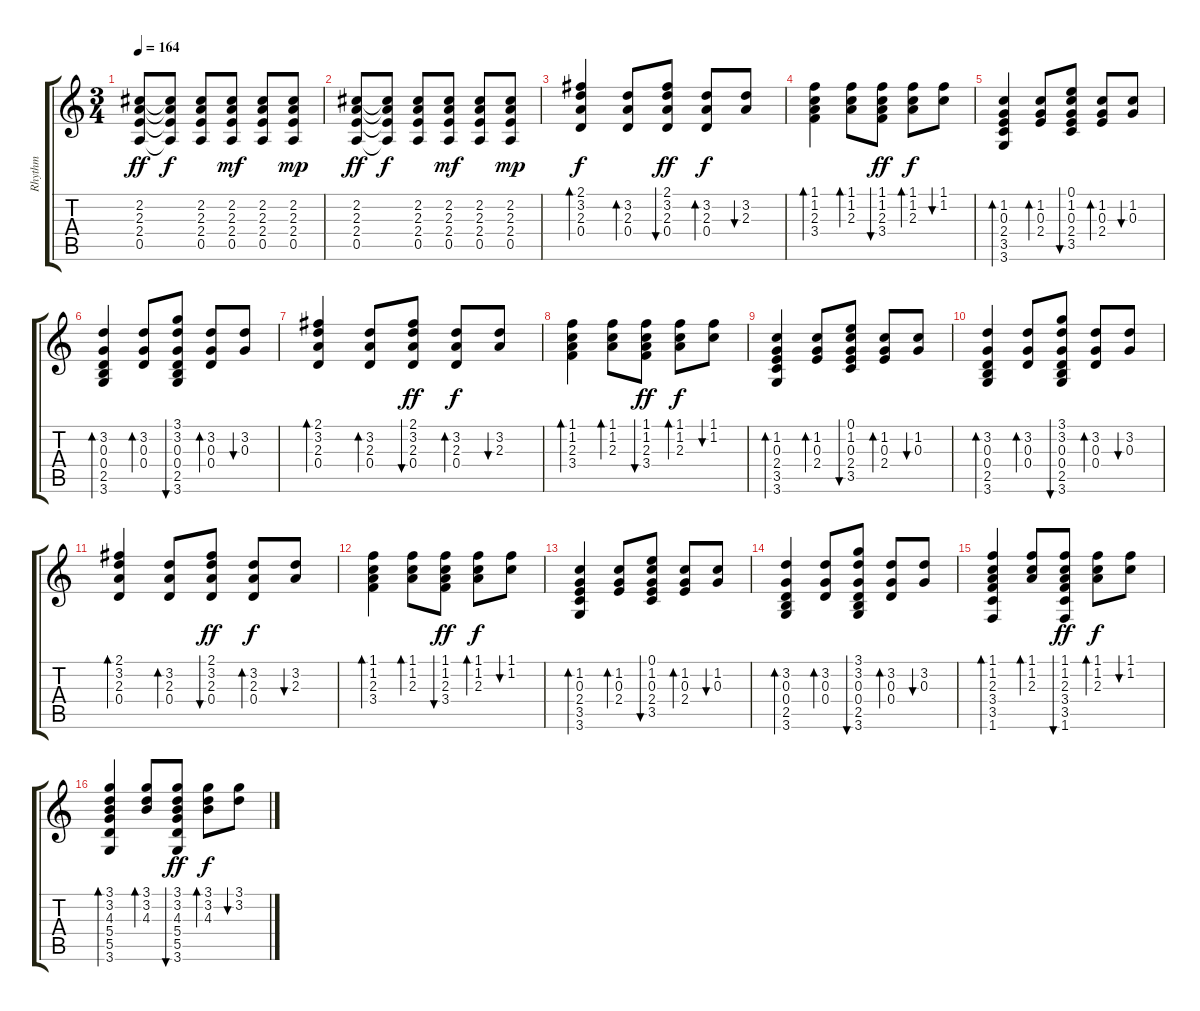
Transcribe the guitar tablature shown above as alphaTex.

\track ("Rhythm" "Rhythm") {instrument electricguitarjazz}
\staff {score tabs}
\tuning (E4 B3 G3 D3 A2 E2) {hide}
\ts (3 4)
\tempo 164
\clef g2
\ks c
(2.2 2.3 2.4 0.5).8{dy ff} (2.2{t} 2.3{t} 2.4{t} 0.5{t}).8{dy f} (2.2 2.3 2.4 0.5).8 (2.2 2.3 2.4 0.5).8{dy mf} (2.2 2.3 2.4 0.5).8 (2.2 2.3 2.4 0.5).8{dy mp} |
(2.2 2.3 2.4 0.5).8{dy ff} (2.2{t} 2.3{t} 2.4{t} 0.5{t}).8{dy f} (2.2 2.3 2.4 0.5).8 (2.2 2.3 2.4 0.5).8{dy mf} (2.2 2.3 2.4 0.5).8 (2.2 2.3 2.4 0.5).8{dy mp} |
(2.1 3.2 2.3 0.4).4{bd 60 dy f} (3.2 2.3 0.4).8{bd 30} (2.1 3.2 2.3 0.4).8{bu 60 dy ff} (3.2 2.3 0.4).8{bd 30 dy f} (3.2 2.3).8{bu 60} |
(1.1 1.2 2.3 3.4).4{bd 60} (1.1 1.2 2.3).8{bd 30} (1.1 1.2 2.3 3.4).8{bu 60 dy ff} (1.1 1.2 2.3).8{bd 30 dy f} (1.1 1.2).8{bu 60} |
(1.2 0.3 2.4 3.5 3.6).4{bd 60} (1.2 0.3 2.4).8{bd 30} (0.1 1.2 0.3 2.4 3.5).8{bu 60} (1.2 0.3 2.4).8{bd 30} (1.2 0.3).8{bu 60} |
(3.2 0.3 0.4 2.5 3.6).4{bd 60} (3.2 0.3 0.4).8{bd 30} (3.1 3.2 0.3 0.4 2.5 3.6).8{bu 60} (3.2 0.3 0.4).8{bd 30} (3.2 0.3).8{bu 60} |
(2.1 3.2 2.3 0.4).4{bd 60} (3.2 2.3 0.4).8{bd 30} (2.1 3.2 2.3 0.4).8{bu 60 dy ff} (3.2 2.3 0.4).8{bd 30 dy f} (3.2 2.3).8{bu 60} |
(1.1 1.2 2.3 3.4).4{bd 60} (1.1 1.2 2.3).8{bd 30} (1.1 1.2 2.3 3.4).8{bu 60 dy ff} (1.1 1.2 2.3).8{bd 30 dy f} (1.1 1.2).8{bu 60} |
(1.2 0.3 2.4 3.5 3.6).4{bd 60} (1.2 0.3 2.4).8{bd 30} (0.1 1.2 0.3 2.4 3.5).8{bu 60} (1.2 0.3 2.4).8{bd 30} (1.2 0.3).8{bu 60} |
(3.2 0.3 0.4 2.5 3.6).4{bd 60} (3.2 0.3 0.4).8{bd 30} (3.1 3.2 0.3 0.4 2.5 3.6).8{bu 60} (3.2 0.3 0.4).8{bd 30} (3.2 0.3).8{bu 60} |
(2.1 3.2 2.3 0.4).4{bd 60} (3.2 2.3 0.4).8{bd 30} (2.1 3.2 2.3 0.4).8{bu 60 dy ff} (3.2 2.3 0.4).8{bd 30 dy f} (3.2 2.3).8{bu 60} |
(1.1 1.2 2.3 3.4).4{bd 60} (1.1 1.2 2.3).8{bd 30} (1.1 1.2 2.3 3.4).8{bu 60 dy ff} (1.1 1.2 2.3).8{bd 30 dy f} (1.1 1.2).8{bu 60} |
(1.2 0.3 2.4 3.5 3.6).4{bd 60} (1.2 0.3 2.4).8{bd 30} (0.1 1.2 0.3 2.4 3.5).8{bu 60} (1.2 0.3 2.4).8{bd 30} (1.2 0.3).8{bu 60} |
(3.2 0.3 0.4 2.5 3.6).4{bd 60} (3.2 0.3 0.4).8{bd 30} (3.1 3.2 0.3 0.4 2.5 3.6).8{bu 60} (3.2 0.3 0.4).8{bd 30} (3.2 0.3).8{bu 60} |
(1.1 1.2 2.3 3.4 3.5 1.6).4{bd 60} (1.1 1.2 2.3).8{bd 30} (1.1 1.2 2.3 3.4 3.5 1.6).8{bu 60 dy ff} (1.1 1.2 2.3).8{bd 30 dy f} (1.1 1.2).8{bu 60} |
(3.1 3.2 4.3 5.4 5.5 3.6).4{bd 60} (3.1 3.2 4.3).8{bd 30} (3.1 3.2 4.3 5.4 5.5 3.6).8{bu 60 dy ff} (3.1 3.2 4.3).8{bd 30 dy f} (3.1 3.2).8{bu 60}
